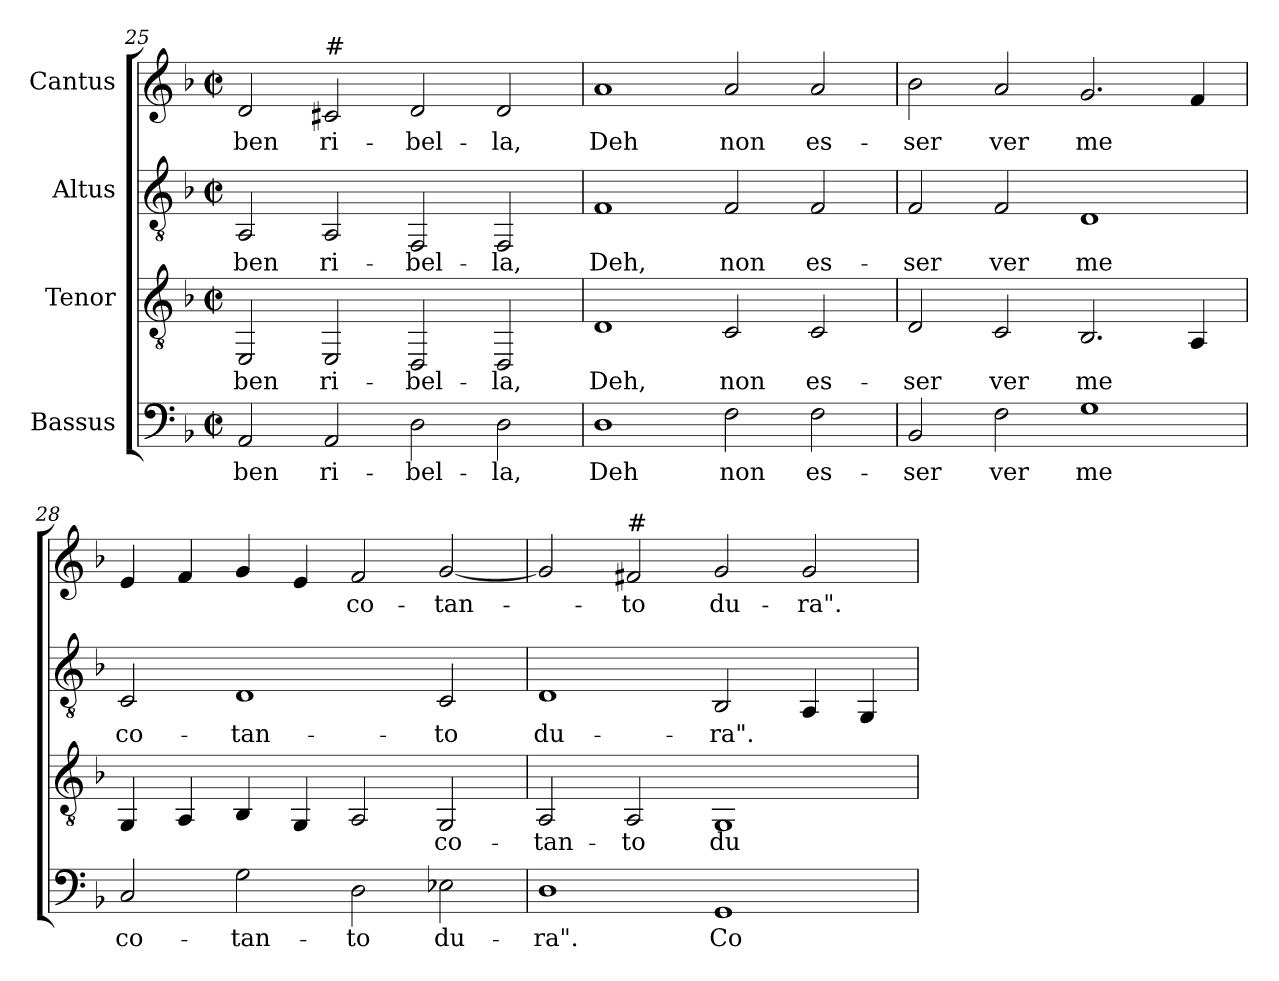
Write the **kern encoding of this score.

**kern	**text	**kern	**text	**kern	**text	**kern	**text
*part4	*part4	*part3	*part3	*part2	*part2	*part1	*part1
*staff4	*staff4	*staff3	*staff3	*staff2	*staff2	*staff1	*staff1
*I"Bassus	*	*I"Tenor	*	*I"Altus	*	*I"Cantus	*
*clefF4	*	*clefGv2	*	*clefGv2	*	*clefG2	*
*k[b-]	*	*k[b-]	*	*k[b-]	*	*k[b-]	*
*F:	*	*F:	*	*F:	*	*F:	*
*M2/2	*	*M2/2	*	*M2/2	*	*M2/2	*
*met(c|)	*	*met(c|)	*	*met(c|)	*	*met(c|)	*
=25	=25	=25	=25	=25	=25	=25	=25
!	!LO:LY:b:color=#000000	!	!	!	!	!	!
!	!	!	!LO:LY:b:color=#000000	!	!	!	!
!	!	!	!	!	!LO:LY:b:color=#000000	!	!
!	!	!	!	!	!	!	!LO:LY:b:color=#000000
2AAi/	ben	2EEi/	ben	2AAi/	ben	2di/	ben
!	!LO:LY:b:color=#000000	!	!	!	!	!	!
!	!	!	!LO:LY:b:color=#000000	!	!	!	!
!	!	!	!	!	!LO:LY:b:color=#000000	!	!
!	!	!	!	!	!	!LO:TX:a:t=#	!
!	!	!	!	!	!	!	!LO:LY:b:color=#000000
2AAi/	ri-	2EEi/	ri-	2AAi/	ri-	2c#i/	ri-
!	!LO:LY:b:color=#000000	!	!	!	!	!	!
!	!	!	!LO:LY:b:color=#000000	!	!	!	!
!	!	!	!	!	!LO:LY:b:color=#000000	!	!
!	!	!	!	!	!	!	!LO:LY:b:color=#000000
2Di\	-bel-	2DDi/	-bel-	2FFi/	-bel-	2di/	-bel-
!	!LO:LY:b:color=#000000	!	!	!	!	!	!
!	!	!	!LO:LY:b:color=#000000	!	!	!	!
!	!	!	!	!	!LO:LY:b:color=#000000	!	!
!	!	!	!	!	!	!	!LO:LY:b:color=#000000
2Di\	-la,	2DDi/	-la,	2FFi/	-la,	2di/	-la,
=26	=26	=26	=26	=26	=26	=26	=26
!	!LO:LY:b:color=#000000	!	!	!	!	!	!
!	!	!	!LO:LY:b:color=#000000	!	!	!	!
!	!	!	!	!	!LO:LY:b:color=#000000	!	!
!	!	!	!	!	!	!	!LO:LY:b:color=#000000
1Di	Deh	1Di	Deh,	1Fi	Deh,	1ai	Deh
!	!LO:LY:b:color=#000000	!	!	!	!	!	!
!	!	!	!LO:LY:b:color=#000000	!	!	!	!
!	!	!	!	!	!LO:LY:b:color=#000000	!	!
!	!	!	!	!	!	!	!LO:LY:b:color=#000000
2Fi\	non	2Ci/	non	2Fi/	non	2ai/	non
!	!LO:LY:b:color=#000000	!	!	!	!	!	!
!	!	!	!LO:LY:b:color=#000000	!	!	!	!
!	!	!	!	!	!LO:LY:b:color=#000000	!	!
!	!	!	!	!	!	!	!LO:LY:b:color=#000000
2Fi\	es-	2Ci/	es-	2Fi/	es-	2ai/	es-
!!LO:LB:g=z
=27	=27	=27	=27	=27	=27	=27	=27
!	!LO:LY:b:color=#000000	!	!	!	!	!	!
!	!	!	!LO:LY:b:color=#000000	!	!	!	!
!	!	!	!	!	!LO:LY:b:color=#000000	!	!
!	!	!	!	!	!	!	!LO:LY:b:color=#000000
2BB-i/	-ser	2Di/	-ser	2Fi/	-ser	2b-i\	-ser
!	!LO:LY:b:color=#000000	!	!	!	!	!	!
!	!	!	!LO:LY:b:color=#000000	!	!	!	!
!	!	!	!	!	!LO:LY:b:color=#000000	!	!
!	!	!	!	!	!	!	!LO:LY:b:color=#000000
2Fi\	ver	2Ci/	ver	2Fi/	ver	2ai/	ver
!	!LO:LY:b:color=#000000	!	!	!	!	!	!
!	!	!	!LO:LY:b:color=#000000	!	!	!	!
!	!	!	!	!	!LO:LY:b:color=#000000	!	!
!	!	!	!	!	!	!	!LO:LY:b:color=#000000
1Gi	me	2.BB-i/	me	1Di	me	2.gi/	me
.	.	4AAi/	.	.	.	4fi/	.
=28	=28	=28	=28	=28	=28	=28	=28
!	!LO:LY:b:color=#000000	!	!	!	!	!	!
!	!	!	!	!	!LO:LY:b:color=#000000	!	!
2Ci/	co-	4GGi/	.	2Ci/	co-	4ei/	.
.	.	4AAi/	.	.	.	4fi/	.
!	!LO:LY:b:color=#000000	!	!	!	!	!	!
!	!	!	!	!	!LO:LY:b:color=#000000	!	!
2Gi\	-tan-	4BB-i/	.	1Di	-tan-	4gi/	.
.	.	4GGi/	.	.	.	4ei/	.
!	!LO:LY:b:color=#000000	!	!	!	!	!	!
!	!	!	!	!	!	!	!LO:LY:b:color=#000000
2Di\	-to	2AAi/	.	.	.	2fi/	co-
!	!LO:LY:b:color=#000000	!	!	!	!	!	!
!	!	!	!LO:LY:b:color=#000000	!	!	!	!
!	!	!	!	!	!LO:LY:b:color=#000000	!	!
!	!	!	!	!	!	!	!LO:LY:b:color=#000000
2E-Xi\	du-	2GGi/	co-	2Ci/	-to	[<2gi/	-tan-
=29	=29	=29	=29	=29	=29	=29	=29
!	!LO:LY:b:color=#000000	!	!	!	!	!	!
!	!	!	!LO:LY:b:color=#000000	!	!	!	!
!	!	!	!	!	!LO:LY:b:color=#000000	!	!
1Di	-ra".	2AAi/	-tan-	1Di	du-	2gi/]	.
!	!	!	!LO:LY:b:color=#000000	!	!	!	!
!	!	!	!	!	!	!LO:TX:a:t=#	!
!	!	!	!	!	!	!	!LO:LY:b:color=#000000
.	.	2AAi/	-to	.	.	2f#i/	-to
!	!LO:LY:b:color=#000000	!	!	!	!	!	!
!	!	!	!LO:LY:b:color=#000000	!	!	!	!
!	!	!	!	!	!LO:LY:b:color=#000000	!	!
!	!	!	!	!	!	!	!LO:LY:b:color=#000000
1GGi	Co-	1GGi	du-	2BB-i/	-ra".	2gi/	du-
!	!	!	!	!	!	!	!LO:LY:b:color=#000000
.	.	.	.	4AAi/	.	2gi/	-ra".
.	.	.	.	4GGi/	.	.	.
=	=	=	=	=	=	=	=
*-	*-	*-	*-	*-	*-	*-	*-
